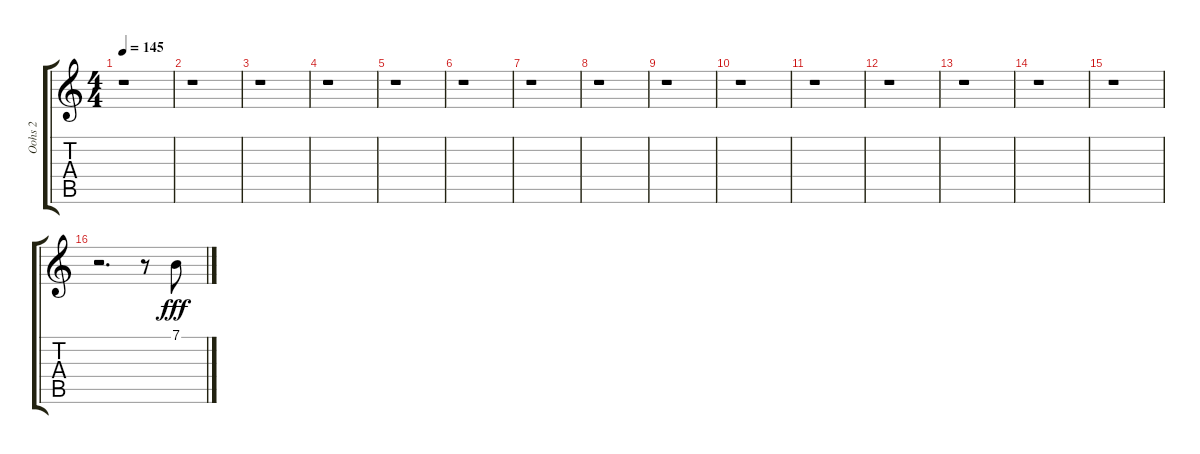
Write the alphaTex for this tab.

\track ("Oohs 2" "Oohs 2") {instrument voiceoohs}
\staff {score tabs}
\tuning (E4 B3 G3 D3 A2 E2) {hide}
\ts (4 4)
\tempo 145
\clef g2
\ks c
r.1{dy f} |
r.1 |
r.1 |
r.1 |
r.1 |
r.1 |
r.1 |
r.1 |
r.1 |
r.1 |
r.1 |
r.1 |
r.1 |
r.1 |
r.1 |
r.2{d} r.8 7.1.8{dy fff}
